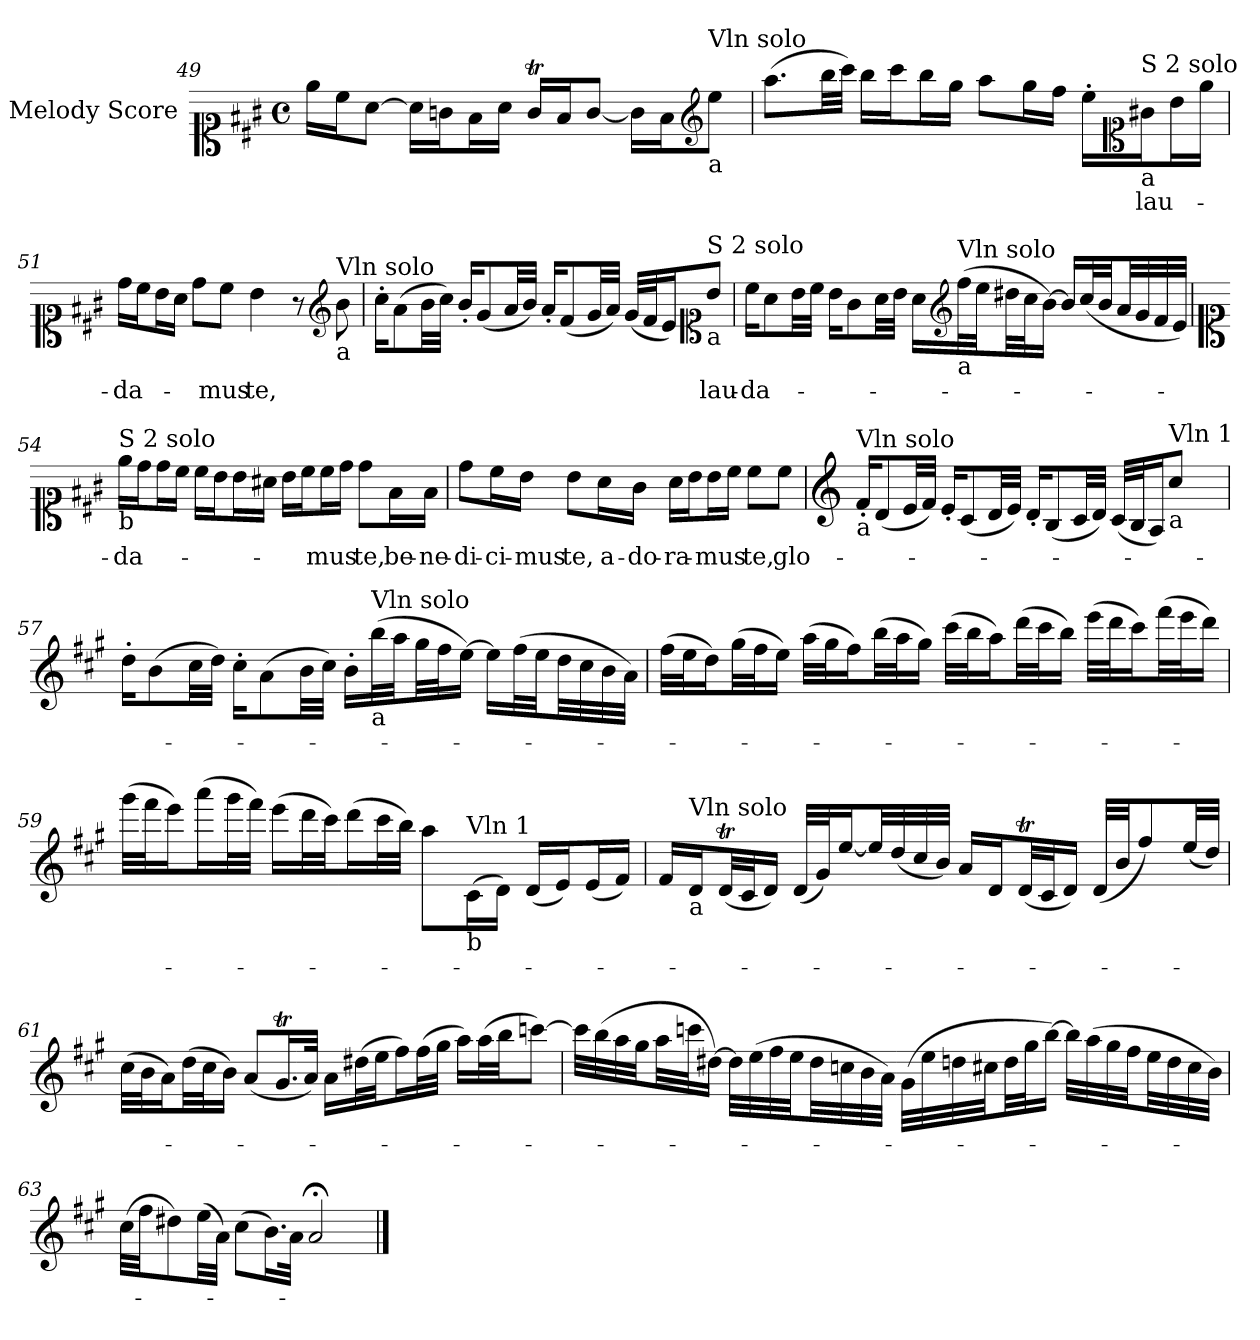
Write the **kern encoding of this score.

**kern	**text
*part1	*part1
*staff1	*staff1
*I"Melody Score	*
*clefC1	*
*k[f#c#g#]	*
*M4/4	*
*met(c)	*
=49	=49
16ee\LL	.
16cc#\J	.
[8a\J	.
16a\LL]	.
16gn\J	.
16f#\L	.
16a\JJ	.
16gT/LL	.
16f#/J	.
[8g/J	.
16g\LL]	.
16f#\J	.
*clefG2	*
!LO:TX:a:t=Vln solo	!
!LO:TX:b:t=a	!
8ee\J	.
=50	=50
(8.aa\L	.
32bb\LL	.
32ccc#\JJJ)	.
16bb\LL	.
16ccc#\J	.
16bb\L	.
16gg#\JJ	.
8aa\L	.
16gg#\L	.
16ff#\JJ	.
16ee'\LL	.
*clefC1	*
!LO:TX:a:t=S 2 solo	!
!LO:TX:b:t=a	!
!	!LO:LY:b
16g#X\J	lau-
16b\L	.
16ee\JJ	.
=51	=51
!	!LO:LY:b
16dd\LL	-da-
16cc#\J	.
16b\L	.
16a\JJ	.
8dd\L	.
!	!LO:LY:b
8cc#\J	-mus
!	!LO:LY:b
4b\	te,
8r	.
*clefG2	*
!LO:TX:a:t=Vln solo	!
!LO:TX:b:t=a	!
8b\	.
=52	=52
16cc#'\KL	.
(8a\	.
32b\LL	.
32cc#\JJJ)	.
16b'/KL	.
(8g#/	.
32a/LL	.
32b/JJJ)	.
16a'/KL	.
(8f#/	.
32g#/LL	.
32a/JJJ)	.
(32g#/LLL	.
32f#/J	.
16e/J)	.
*clefC1	*
!LO:TX:a:t=S 2 solo	!
!LO:TX:b:t=a	!
!	!LO:LY:b
8b/J	lau-
=53	=53
!	!LO:LY:b
16cc#\KL	-da-
8a\	.
32b\LL	.
32cc#\JJJ	.
16b\KL	.
8g#\	.
32a\LL	.
32b\JJJ	.
16a\LL	.
*clefG2	*
!LO:TX:a:t=Vln solo	!
!LO:TX:b:t=a	!
(32ff#\L	.
32ee\JJ	.
32dd#X\LL	.
32cc#\J	.
[16b\JJ)	.
16b/LL]	.
(32cc#/L	.
32b/JJ	.
32a/LL	.
32g#/	.
32f#/	.
32e/JJJ)	.
=54	=54
*clefC1	*
!LO:TX:a:t=S 2 solo	!
!LO:TX:b:t=b	!
!	!LO:LY:b
16ee\LL	-da-
16dd\J	.
16dd\L	.
16cc#\JJ	.
16cc#\LL	.
16b\J	.
16b\L	.
16a#X\JJ	.
16b\LL	.
16cc#\J	.
!	!LO:LY:b
16cc#\L	-mus
16dd\JJ	.
!	!LO:LY:b
8dd\L	te,
!	!LO:LY:b
16f#\L	be-
!	!LO:LY:b
16f#\JJ	-ne-
=55	=55
!	!LO:LY:b
8dd\L	-di-
!	!LO:LY:b
16cc#\L	-ci-
!	!LO:LY:b
16b\JJ	-mus
!	!LO:LY:b
8b\L	te,
!	!LO:LY:b
16a\L	a-
!	!LO:LY:b
16g#\JJ	-do-
!	!LO:LY:b
16a\LL	-ra-
16b\J	.
!	!LO:LY:b
16b\L	-mus
16cc#\JJ	.
!	!LO:LY:b
8cc#\L	te,
!	!LO:LY:b
8cc#\J	glo-
=56	=56
*clefG2	*
!LO:TX:a:t=Vln solo	!
!LO:TX:b:t=a	!
16f#'/KL	.
(8d/	.
32e/LL	.
32f#/JJJ)	.
16e'/KL	.
(8c#/	.
32d/LL	.
32e/JJJ)	.
16d'/KL	.
(8B/	.
32c#/LL	.
32d/JJJ)	.
(32c#/LLL	.
32B/J	.
16A/J)	.
!LO:TX:a:t=Vln 1	!
!LO:TX:b:t=a	!
8cc#/J	.
=57	=57
16dd'\KL	.
(8b\	.
32cc#\LL	.
32dd\JJJ)	.
16cc#'\KL	.
(8a\	.
32b\LL	.
32cc#\JJJ)	.
16b'\LL	.
!LO:TX:a:t=Vln solo	!
!LO:TX:b:t=a	!
(32bb\L	.
32aa\JJ	.
32gg#\LL	.
32ff#\J	.
[16ee\JJ)	.
16ee\LL]	.
(32ff#\L	.
32ee\JJ	.
32dd\LL	.
32cc#\	.
32b\	.
32a\JJJ)	.
=58	=58
(32ff#\LLL	.
32ee\J	.
16dd\J)	.
(32gg#\LL	.
32ff#\J	.
16ee\JJ)	.
(32aa\LLL	.
32gg#\J	.
16ff#\J)	.
(32bb\LL	.
32aa\J	.
16gg#\JJ)	.
(32ccc#\LLL	.
32bb\J	.
16aa\J)	.
(32ddd\LL	.
32ccc#\J	.
16bb\JJ)	.
(32eee\LLL	.
32ddd\J	.
16ccc#\J)	.
(32fff#\LL	.
32eee\J	.
16ddd\JJ)	.
=59	=59
(32ggg#\LLL	.
32fff#\J	.
16eee\J)	.
(16aaa\L	.
32ggg#\L	.
32fff#\JJJ)	.
(16eee\LL	.
32ddd\L	.
32ccc#\JJ)	.
(16ddd\L	.
32ccc#\L	.
32bb\JJJ)	.
8aa\L	.
!LO:TX:a:t=Vln 1	!
!LO:TX:b:t=b	!
(16c#\L	.
16d\JJ)	.
(16d/LL	.
16e/J)	.
(16e/L	.
16f#/JJ)	.
=60	=60
16f#/LL	.
!LO:TX:a:t=Vln solo	!
!LO:TX:b:t=a	!
16d/J	.
(32dT/LL	.
32c#/J	.
16d/JJ)	.
(32d/LLL	.
32g#/J)	.
[16ee/J	.
32ee/LL]	.
(32dd/	.
32cc#/	.
32b/JJJ)	.
16a/LL	.
16d/J	.
(32dT/LL	.
32c#/J	.
16d/JJ)	.
(32d/LLL	.
32b/JJ	.
8ff#/)	.
(32ee/LL	.
32dd/JJJ)	.
=61	=61
(32cc#\LLL	.
32b\J	.
16a\J)	.
(32dd\LL	.
32cc#\J	.
16b\JJ)	.
(8a/L	.
16.g#t/L	.
32a/JJk)	.
16a\LL	.
(32dd#X\L	.
32ee\JJ	.
16ff#\L)	.
(32ff#\L	.
32gg#\JJJ	.
16aa\LL)	.
(32aa\L	.
32bb\JJ	.
[8cccn\J)	.
=62	=62
32ccc\LLL]	.
(32bb\	.
32aa\	.
32gg#\JJ	.
32aa\LL	.
32cccn\J	.
[16dd#X\JJ)	.
32dd#\LLL]	.
(32ee\	.
32ff#\	.
32ee\JJ	.
32dd#\LL	.
32ccn\	.
32b\	.
32a\JJJ)	.
(32g#\LLL	.
32ee\	.
32ddn\	.
32cc#X\JJ	.
32dd\LL	.
32gg#\J	.
[16bb\JJ)	.
32bb\LLL]	.
(32aa\	.
32gg#\	.
32ff#\JJ	.
32ee\LL	.
32dd\	.
32cc#\	.
32b\JJJ)	.
=63	=63
(32cc#\LLL	.
32ff#\JJ	.
8dd#X\)	.
(32ee\LL	.
32a\JJJ)	.
(8cc#\L	.
16.b\L)	.
32a\JJk	.
2a;</	.
==	==
*-	*-
